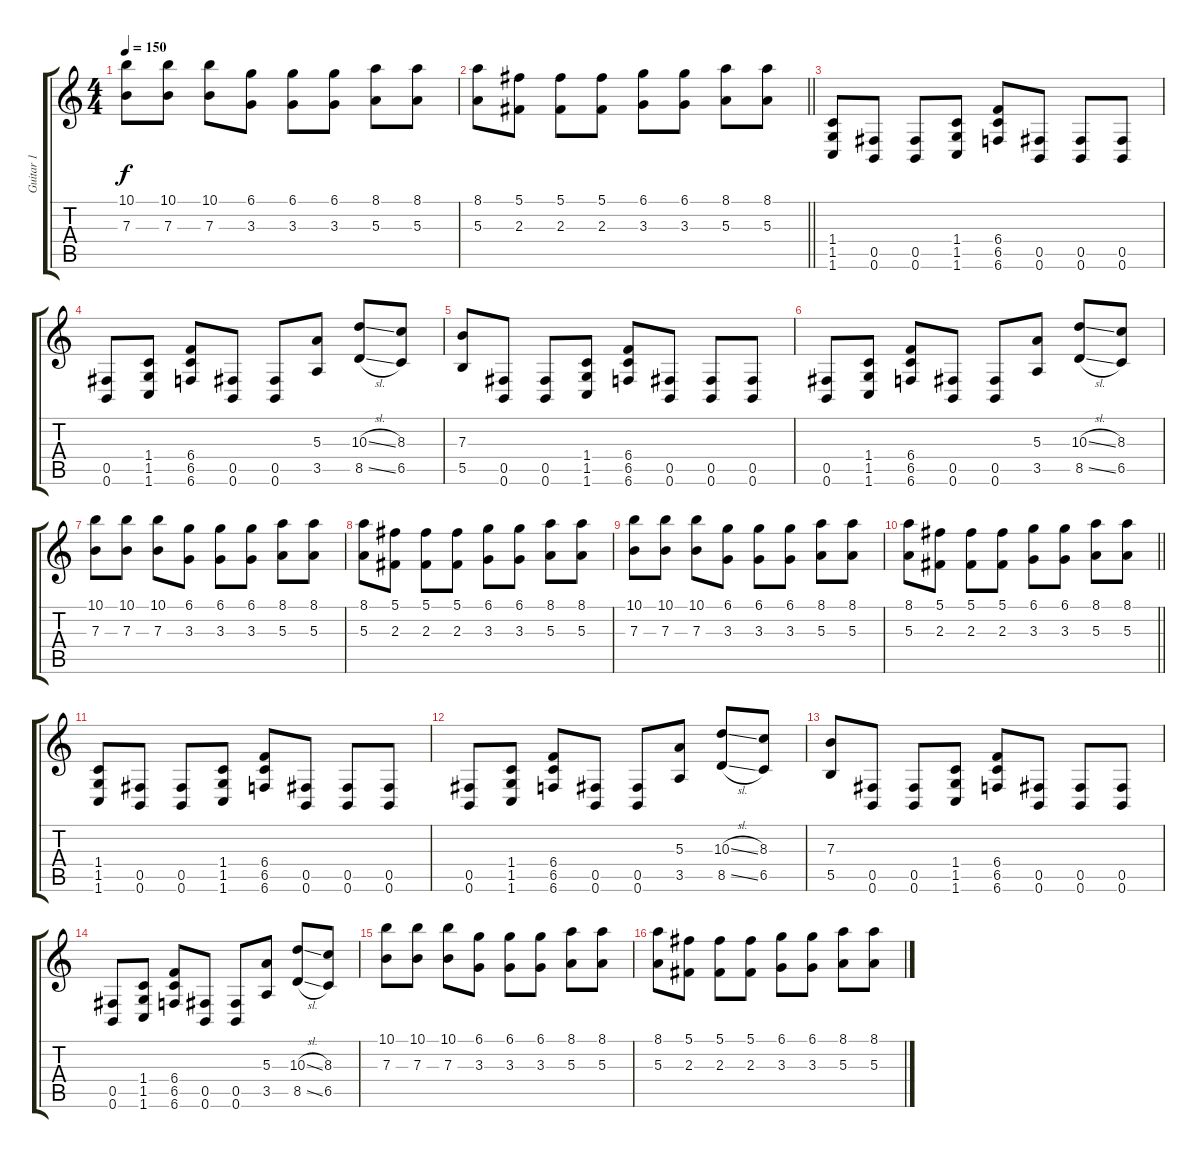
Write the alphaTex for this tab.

\track ("Guitar 1" "Guitar 1") {instrument distortionguitar}
\staff {score tabs}
\tuning (Db4 Ab3 E3 B2 Gb2 B1) {hide}
\ts (4 4)
\tempo 150
\clef g2
\ks c
(10.1 7.3).8{dy f} (10.1 7.3).8 (10.1 7.3).8 (6.1 3.3).8 (6.1 3.3).8 (6.1 3.3).8 (8.1 5.3).8 (8.1 5.3).8 |
\barLineRight lightlight
(8.1 5.3).8 (5.1 2.3).8 (5.1 2.3).8 (5.1 2.3).8 (6.1 3.3).8 (6.1 3.3).8 (8.1 5.3).8 (8.1 5.3).8 |
\section ("" "")
(1.4 1.5 1.6).8 (0.5 0.6).8 (0.5 0.6).8 (1.4 1.5 1.6).8 (6.4 6.5 6.6).8 (0.5 0.6).8 (0.5 0.6).8 (0.5 0.6).8 |
(0.5 0.6).8 (1.4 1.5 1.6).8 (6.4 6.5 6.6).8 (0.5 0.6).8 (0.5 0.6).8 (5.3 3.5).8 (10.3{sl} 8.5{sl}).8 (8.3 6.5).8 |
(7.3 5.5).8 (0.5 0.6).8 (0.5 0.6).8 (1.4 1.5 1.6).8 (6.4 6.5 6.6).8 (0.5 0.6).8 (0.5 0.6).8 (0.5 0.6).8 |
(0.5 0.6).8 (1.4 1.5 1.6).8 (6.4 6.5 6.6).8 (0.5 0.6).8 (0.5 0.6).8 (5.3 3.5).8 (10.3{sl} 8.5{sl}).8 (8.3 6.5).8 |
(10.1 7.3).8 (10.1 7.3).8 (10.1 7.3).8 (6.1 3.3).8 (6.1 3.3).8 (6.1 3.3).8 (8.1 5.3).8 (8.1 5.3).8 |
(8.1 5.3).8 (5.1 2.3).8 (5.1 2.3).8 (5.1 2.3).8 (6.1 3.3).8 (6.1 3.3).8 (8.1 5.3).8 (8.1 5.3).8 |
(10.1 7.3).8 (10.1 7.3).8 (10.1 7.3).8 (6.1 3.3).8 (6.1 3.3).8 (6.1 3.3).8 (8.1 5.3).8 (8.1 5.3).8 |
\barLineRight lightlight
(8.1 5.3).8 (5.1 2.3).8 (5.1 2.3).8 (5.1 2.3).8 (6.1 3.3).8 (6.1 3.3).8 (8.1 5.3).8 (8.1 5.3).8 |
\section ("" "")
(1.4 1.5 1.6).8 (0.5 0.6).8 (0.5 0.6).8 (1.4 1.5 1.6).8 (6.4 6.5 6.6).8 (0.5 0.6).8 (0.5 0.6).8 (0.5 0.6).8 |
(0.5 0.6).8 (1.4 1.5 1.6).8 (6.4 6.5 6.6).8 (0.5 0.6).8 (0.5 0.6).8 (5.3 3.5).8 (10.3{sl} 8.5{sl}).8 (8.3 6.5).8 |
(7.3 5.5).8 (0.5 0.6).8 (0.5 0.6).8 (1.4 1.5 1.6).8 (6.4 6.5 6.6).8 (0.5 0.6).8 (0.5 0.6).8 (0.5 0.6).8 |
(0.5 0.6).8 (1.4 1.5 1.6).8 (6.4 6.5 6.6).8 (0.5 0.6).8 (0.5 0.6).8 (5.3 3.5).8 (10.3{sl} 8.5{sl}).8 (8.3 6.5).8 |
(10.1 7.3).8 (10.1 7.3).8 (10.1 7.3).8 (6.1 3.3).8 (6.1 3.3).8 (6.1 3.3).8 (8.1 5.3).8 (8.1 5.3).8 |
(8.1 5.3).8 (5.1 2.3).8 (5.1 2.3).8 (5.1 2.3).8 (6.1 3.3).8 (6.1 3.3).8 (8.1 5.3).8 (8.1 5.3).8
